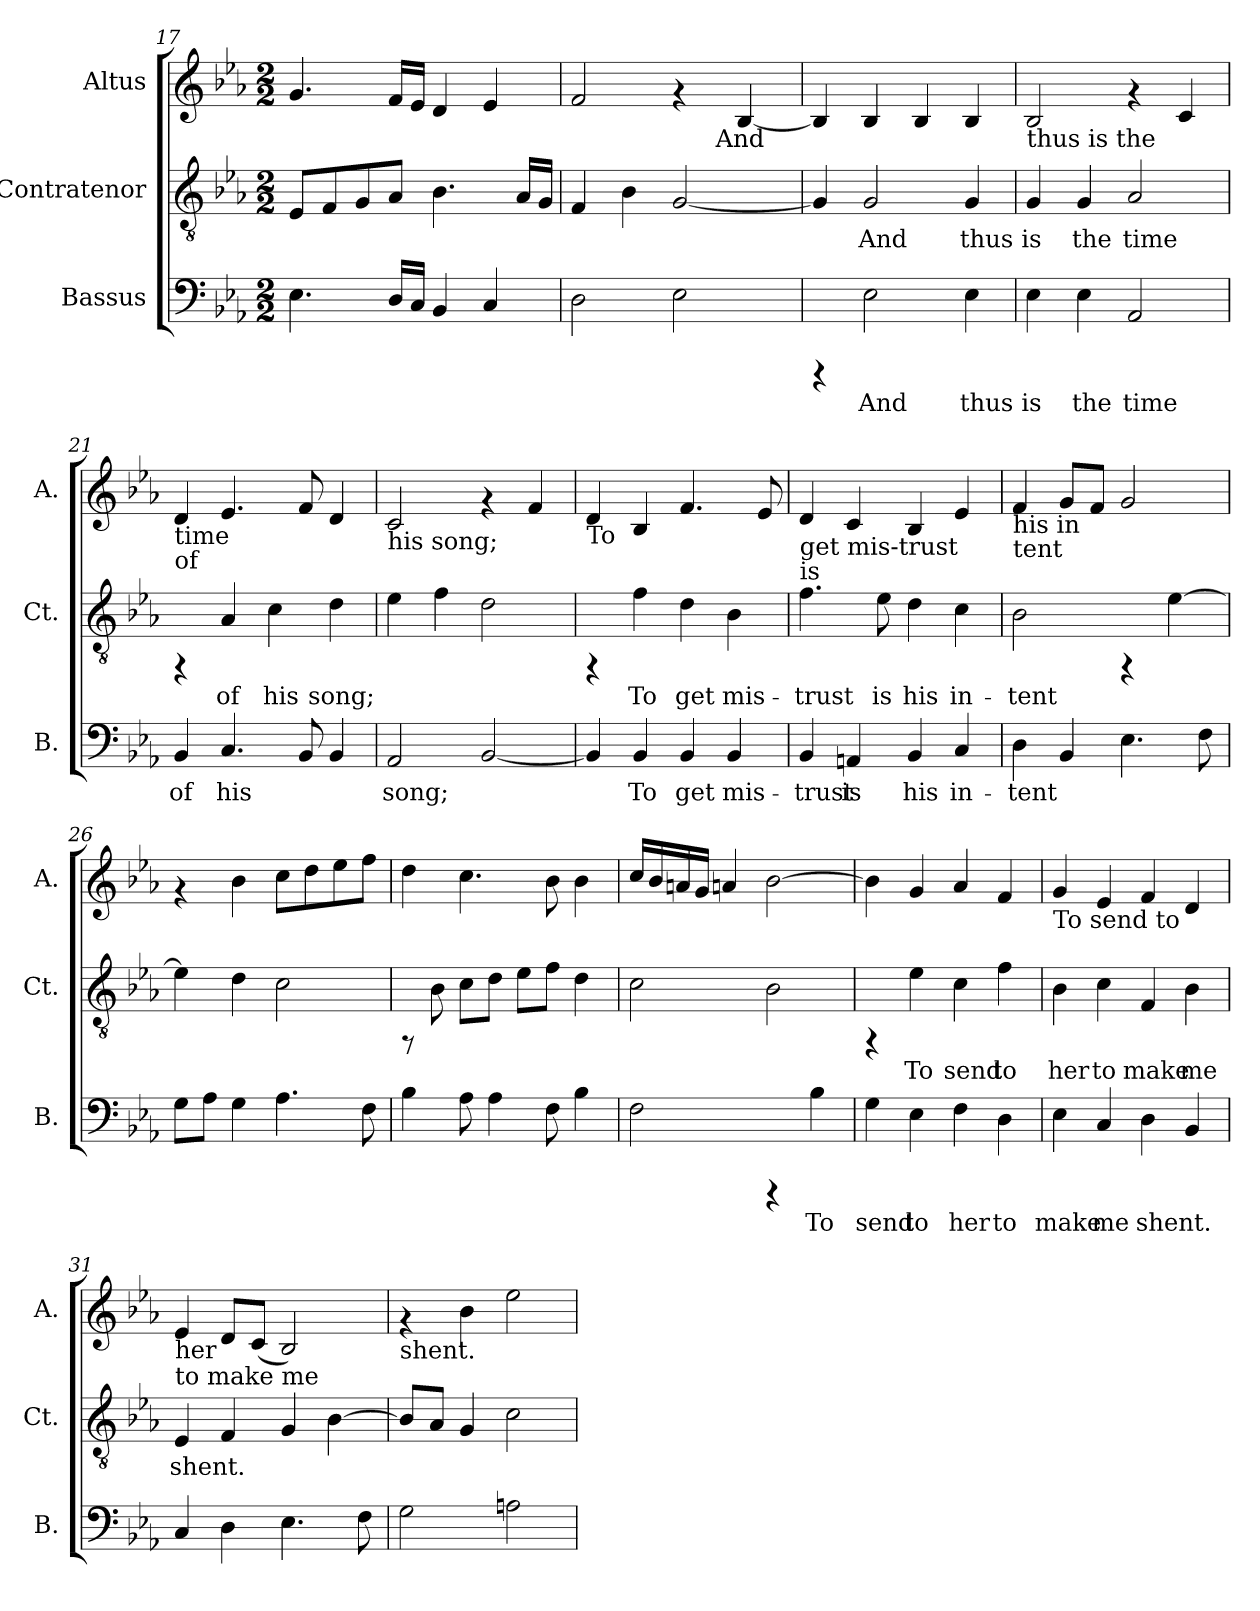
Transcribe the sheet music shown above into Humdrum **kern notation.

**kern	**text	**kern	**text	**kern
*part3	*part3	*part2	*part2	*part1
*staff3	*staff3	*staff2	*staff2	*staff1
*I"Bassus	*	*I"Contratenor	*	*I"Altus
*I'B.	*	*I'Ct.	*	*I'A.
*clefF4	*	*clefGv2	*	*clefG2
*k[b-e-a-]	*	*k[b-e-a-]	*	*k[b-e-a-]
*E-:	*	*E-:	*	*E-:
*M2/2	*	*M2/2	*	*M2/2
=17	=17	=17	=17	=17
!	!LO:LY:b:cj	!	!LO:LY:b:cj	!
4.E-\	.	8E-/L	.	4.g/
!	!	!	!LO:LY:b:cj	!
.	.	8F/	.	.
!	!	!	!LO:LY:b:cj	!
.	.	8G/	.	.
!	!LO:LY:b:cj	!	!LO:LY:b:cj	!
16D/L	.	8A-/J	.	16f/L
!	!LO:LY:b:cj	!	!	!
16C/J	.	.	.	16e-/J
!	!LO:LY:b:cj	!	!LO:LY:b:cj	!
4BB-/	.	4.B-\	.	4d/
!	!LO:LY:b:cj	!	!	!
4C/	.	.	.	4e-/
!	!	!	!LO:LY:b:cj	!
.	.	16A-/L	.	.
!	!	!	!LO:LY:b:cj	!
.	.	16G/J	.	.
=18	=18	=18	=18	=18
!	!LO:LY:b:cj	!	!LO:LY:b:cj	!
*	*	*	*	*^
2D\	.	4F/	.	2f/	2ryy
!	!	!	!LO:LY:b:cj	!	!
.	.	4B-\	.	.	.
!	!LO:LY:b:cj	!	!LO:LY:b:cj	!	!
2E-\	.	[>2G/	.	4rf	8.ryy
!	!	!	!	!	!LO:TX:b:t=And
.	.	.	.	.	4ryy
.	.	.	.	[>4B-/	.
.	.	.	.	.	16ryy
!!LO:PB:g=z
=19	=19	=19	=19	=19	=19
!	!	!	!LO:LY:b:cj	!	!
*	*	*	*	*v	*v
4rCCC	.	4G/]	.	4B-/]
!	!LO:LY:b:cj	!	!LO:LY:b:cj	!
2E-\	And	2G/	And	4B-/
.	.	.	.	4B-/
!	!LO:LY:b:cj	!	!LO:LY:b:cj	!
4E-\	thus	4G/	thus	4B-/
=20	=20	=20	=20	=20
!	!	!	!	!LO:TX:b:t=thus is the
!	!LO:LY:b:cj	!	!LO:LY:b:cj	!
4E-\	is	4G/	is	2B-/
!	!LO:LY:b:cj	!	!LO:LY:b:cj	!
4E-\	the	4G/	the	.
!	!LO:LY:b:cj	!	!LO:LY:b:cj	!
2AA-/	time	2A-/	time	4rf
.	.	.	.	4c/
=21	=21	=21	=21	=21
!	!	!	!	!LO:TX:b:t=time
!	!	!	!	!LO:TX:b:t=of
!	!LO:LY:b:cj	!	!	!
4BB-/	of	4rFF	.	4d/
!	!LO:LY:b:cj	!	!LO:LY:b:cj	!
4.C/	his	4A-/	of	4.e-/
!	!	!	!LO:LY:b:cj	!
.	.	4c\	his	.
!	!LO:LY:b:cj	!	!	!
8BB-/	.	.	.	8f/
!	!LO:LY:b:cj	!	!LO:LY:b:cj	!
4BB-/	.	4d\	song;	4d/
=22	=22	=22	=22	=22
!	!	!	!	!LO:TX:b:t=his song;
!	!LO:LY:b:cj	!	!LO:LY:b:cj	!
2AA-/	song;	4e-\	.	2c/
!	!	!	!LO:LY:b:cj	!
.	.	4f\	.	.
!	!LO:LY:b:cj	!	!LO:LY:b:cj	!
[<2BB-/	.	2d\	.	4rf
.	.	.	.	4f/
=23	=23	=23	=23	=23
!	!	!	!	!LO:TX:b:t=To
!	!LO:LY:b:cj	!	!	!
4BB-/]	.	4rFF	.	4d/
!	!LO:LY:b:cj	!	!LO:LY:b:cj	!
4BB-/	To	4f\	To	4B-/
!	!LO:LY:b:cj	!	!LO:LY:b:cj	!
4BB-/	get	4d\	get	4.f/
!	!LO:LY:b:cj	!	!LO:LY:b:cj	!
4BB-/	mis-	4B-\	mis-	.
.	.	.	.	8e-/
=24	=24	=24	=24	=24
!	!	!	!	!LO:TX:b:t=get mis-trust
!	!	!	!	!LO:TX:b:t=is
!	!LO:LY:b:cj	!	!LO:LY:b:cj	!
4BB-/	-trust	4.f\	-trust	4d/
!	!LO:LY:b:cj	!	!	!
4AAn/	is	.	.	4c/
!	!	!	!LO:LY:b:cj	!
.	.	8e-\	is	.
!	!LO:LY:b:cj	!	!LO:LY:b:cj	!
4BB-/	his	4d\	his	4B-/
!	!LO:LY:b:cj	!	!LO:LY:b:cj	!
4C/	in-	4c\	in-	4e-/
=25	=25	=25	=25	=25
!	!	!	!	!LO:TX:b:t=his in
!	!	!	!	!LO:TX:b:t=tent
!	!LO:LY:b:cj	!	!LO:LY:b:cj	!
4D\	-tent	2B-\	-tent	4f/
!	!LO:LY:b:cj	!	!	!
4BB-/	.	.	.	8g/L
.	.	.	.	8f/J
!	!LO:LY:b:cj	!	!	!
4.E-\	.	4rFF	.	2g/
!	!	!	!LO:LY:b:cj	!
.	.	[>4e-\	.	.
!	!LO:LY:b:cj	!	!	!
8F\	.	.	.	.
=26	=26	=26	=26	=26
!	!LO:LY:b:cj	!	!LO:LY:b:cj	!
8G\L	.	4e-\]	.	4rf
!	!LO:LY:b:cj	!	!	!
8A-\J	.	.	.	.
!	!LO:LY:b:cj	!	!LO:LY:b:cj	!
4G\	.	4d\	.	4b-\
!	!LO:LY:b:cj	!	!LO:LY:b:cj	!
4.A-\	.	2c\	.	8cc\L
.	.	.	.	8dd\
.	.	.	.	8ee-\
!	!LO:LY:b:cj	!	!	!
8F\	.	.	.	8ff\J
!!LO:LB:g=z
=27	=27	=27	=27	=27
!	!LO:LY:b:cj	!	!	!
4B-\	.	8rFF	.	4dd\
!	!	!	!LO:LY:b:cj	!
.	.	8B-\	.	.
!	!LO:LY:b:cj	!	!LO:LY:b:cj	!
8A-\	.	8c\L	.	4.cc\
!	!LO:LY:b:cj	!	!LO:LY:b:cj	!
4A-\	.	8d\J	.	.
!	!	!	!LO:LY:b:cj	!
.	.	8e-\L	.	.
!	!LO:LY:b:cj	!	!LO:LY:b:cj	!
8F\	.	8f\J	.	8b-\
!	!LO:LY:b:cj	!	!LO:LY:b:cj	!
4B-\	.	4d\	.	4b-\
=28	=28	=28	=28	=28
!	!LO:LY:b:cj	!	!LO:LY:b:cj	!
2F\	.	2c\	.	16cc/L
.	.	.	.	16b-/
.	.	.	.	16an/
.	.	.	.	16g/J
.	.	.	.	4an/
!	!	!	!LO:LY:b:cj	!
4rCCC	.	2B-\	.	[>2b-\
!	!LO:LY:b:cj	!	!	!
4B-\	To	.	.	.
=29	=29	=29	=29	=29
!	!LO:LY:b:cj	!	!	!
4G\	send	4rFF	.	4b-\]
!	!LO:LY:b:cj	!	!LO:LY:b:cj	!
4E-\	to	4e-\	To	4g/
!	!LO:LY:b:cj	!	!LO:LY:b:cj	!
4F\	her	4c\	send	4a-/
!	!LO:LY:b:cj	!	!LO:LY:b:cj	!
4D\	to	4f\	to	4f/
=30	=30	=30	=30	=30
!	!	!	!	!LO:TX:b:t=To send to
!	!LO:LY:b:cj	!	!LO:LY:b:cj	!
4E-\	make	4B-\	her	4g/
!	!LO:LY:b:cj	!	!LO:LY:b:cj	!
4C/	me	4c\	to	4e-/
!	!LO:LY:b:cj	!	!LO:LY:b:cj	!
4D\	shent.	4F/	make	4f/
!	!LO:LY:b:cj	!	!LO:LY:b:cj	!
4BB-/	.	4B-\	me	4d/
=31	=31	=31	=31	=31
!	!	!	!	!LO:TX:b:t=her
!	!	!	!	!LO:TX:b:t=to make me
!	!LO:LY:b:cj	!	!LO:LY:b:cj	!
4C/	.	4E-/	shent.	4e-/
!	!LO:LY:b:cj	!	!LO:LY:b:cj	!
4D\	.	4F/	.	8d/L
.	.	.	.	(<8c/J
!	!LO:LY:b:cj	!	!LO:LY:b:cj	!
4.E-\	.	4G/	.	2B-/)
!	!	!	!LO:LY:b:cj	!
.	.	[>4B-\	.	.
!	!LO:LY:b:cj	!	!	!
8F\	.	.	.	.
=32	=32	=32	=32	=32
!	!	!	!	!LO:TX:b:t=shent.
!	!LO:LY:b:cj	!	!LO:LY:b:cj	!
2G\	.	8B-/L]	.	4rf
!	!	!	!LO:LY:b:cj	!
.	.	8A-/J	.	.
!	!	!	!LO:LY:b:cj	!
.	.	4G/	.	4b-\
!	!LO:LY:b:cj	!	!LO:LY:b:cj	!
2An\	.	2c\	.	2ee-\
=	=	=	=	=
*-	*-	*-	*-	*-
